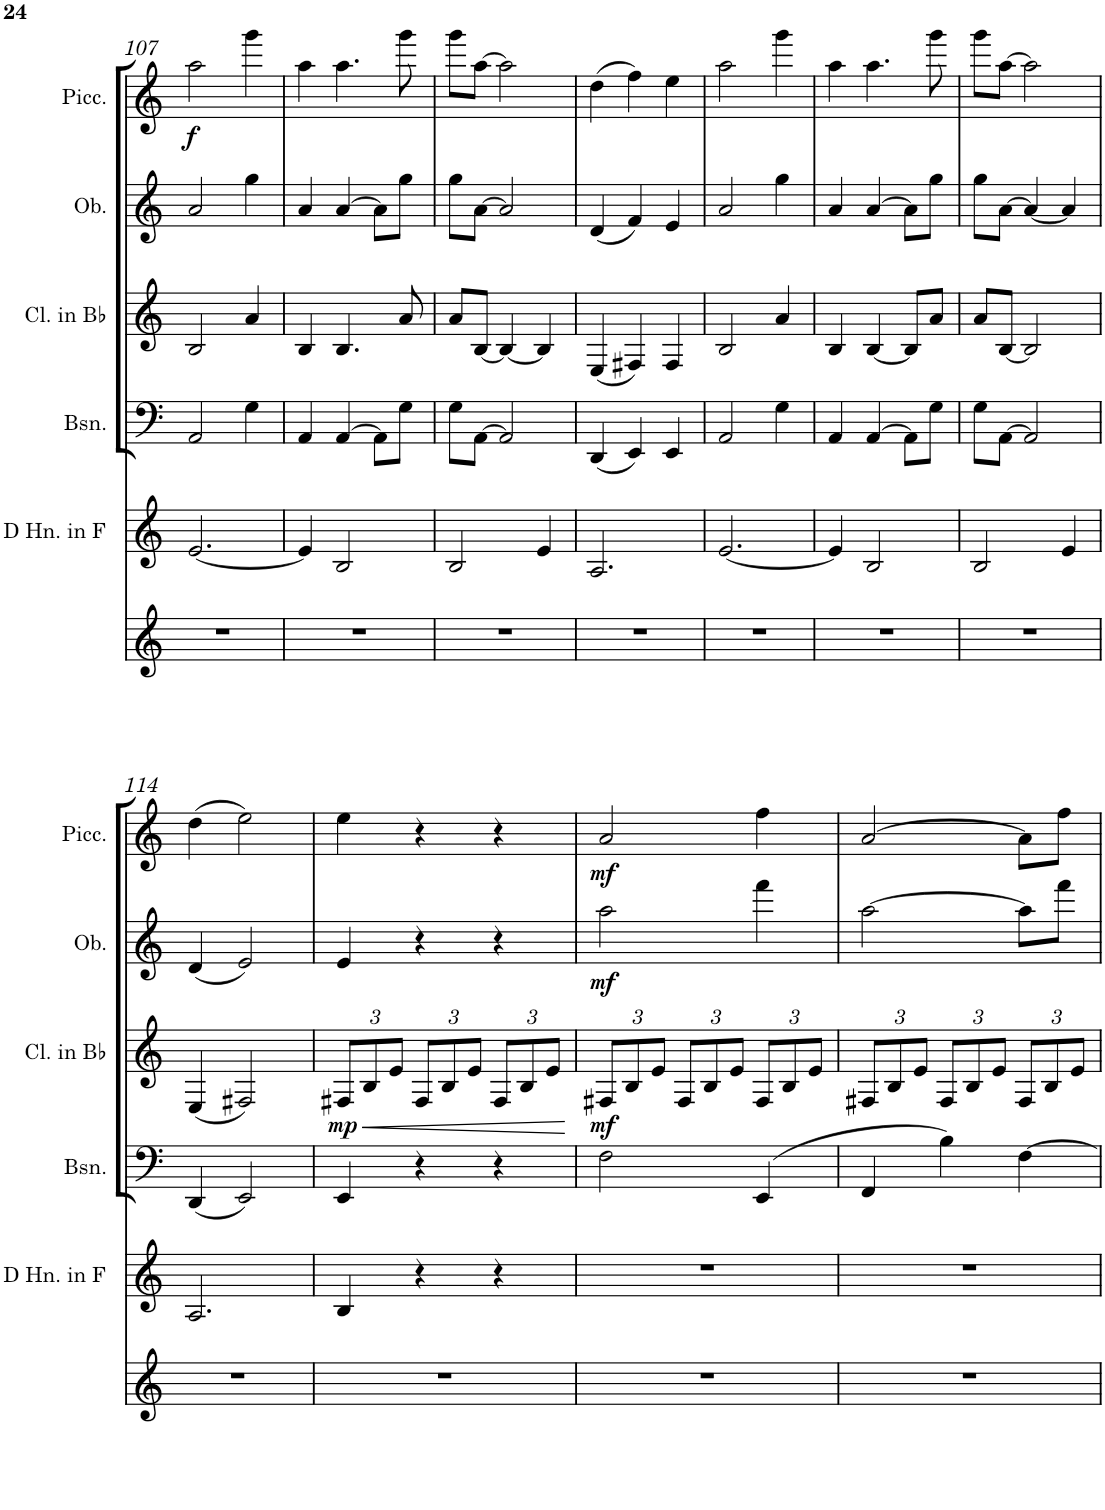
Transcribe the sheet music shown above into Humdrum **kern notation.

**kern	**kern	**kern	**kern	**dynam	**kern	**dynam	**kern	**dynam
*part6	*part5	*part4	*part3	*part3	*part2	*part2	*part1	*part1
*staff6	*staff5	*staff4	*staff3	*staff3	*staff2	*staff2	*staff1	*staff1
*I"Cues	*I"Horn in F	*I"Bassoon	*I"Clarinet in Bb	*	*I"Oboe	*	*I"Flute	*
*	*	*I'Bsn.	*I'Cl. in Bb	*	*I'Ob.	*	*I'Fl.	*
!!LO:PB:g=z
*clefG2	*clefG2	*clefF4	*clefG2	*	*clefG2	*	*clefG2	*
*	*Trd4c7	*	*Trd1c2	*	*	*	*Trd-7c-12	*
*k[]	*k[]	*k[]	*k[]	*	*k[]	*	*k[]	*
*M3/4	*M3/4	*M3/4	*M3/4	*	*M3/4	*	*M3/4	*
=107	=107	=107	=107	=107	=107	=107	=107	=107
!	!	!	!	!	!	!	!	!LO:DY:b
2.r	[2.e/	2AA/	2B/	.	2a/	.	2aa\	f
.	.	4G\	4a/	.	4gg\	.	4ggg\	.
=108	=108	=108	=108	=108	=108	=108	=108	=108
2.r	4e/]	4AA/	4B/	.	4a/	.	4aa\	.
.	2B/	[4AA/	4.B/	.	[4a/	.	4.aa\	.
.	.	8AA\L]	.	.	8a\L]	.	.	.
.	.	8G\J	8a/	.	8gg\J	.	8ggg\	.
=109	=109	=109	=109	=109	=109	=109	=109	=109
2.r	2B/	8G\L	8a/L	.	8gg\L	.	8ggg\L	.
.	.	[8AA\J	[8B/J	.	[8a\J	.	[8aa\J	.
.	.	2AA/]	4B/_	.	2a/]	.	2aa\]	.
.	4e/	.	4B/]	.	.	.	.	.
=110	=110	=110	=110	=110	=110	=110	=110	=110
2.r	2.A/	(4DD/	(4E/	.	(4d/	.	(4dd\	.
.	.	4EE/)	4F#X/)	.	4f/)	.	4ff\)	.
.	.	4EE/	4F#/	.	4e/	.	4ee\	.
=111	=111	=111	=111	=111	=111	=111	=111	=111
2.r	[2.e/	2AA/	2B/	.	2a/	.	2aa\	.
.	.	4G\	4a/	.	4gg\	.	4ggg\	.
=112	=112	=112	=112	=112	=112	=112	=112	=112
2.r	4e/]	4AA/	4B/	.	4a/	.	4aa\	.
.	2B/	[4AA/	[4B/	.	[4a/	.	4.aa\	.
.	.	8AA\L]	8B/L]	.	8a\L]	.	.	.
.	.	8G\J	8a/J	.	8gg\J	.	8ggg\	.
=113	=113	=113	=113	=113	=113	=113	=113	=113
2.r	2B/	8G\L	8a/L	.	8gg\L	.	8ggg\L	.
.	.	[8AA\J	[8B/J	.	[8a\J	.	[8aa\J	.
.	.	2AA/]	2B/]	.	4a/_	.	2aa\]	.
.	4e/	.	.	.	4a/]	.	.	.
!!LO:LB:g=z
=114	=114	=114	=114	=114	=114	=114	=114	=114
2.r	2.A/	(4DD/	(4E/	.	(4d/	.	(4dd\	.
.	.	2EE/)	2F#X/)	.	2e/)	.	2ee\)	.
=115	=115	=115	=115	=115	=115	=115	=115	=115
*	*	*	*Xbrackettup	*	*	*	*	*
!	!	!	!	!LO:HP:b	!	!	!	!
!	!	!	!	!LO:DY:n=1:b	!	!	!	!
2.r	4B/	4EE/	12F#X/L	< mp	4e/	.	4ee\	.
.	.	.	12B/	.	.	.	.	.
.	.	.	12e/J	.	.	.	.	.
.	4r	4r	12F#/L	.	4r	.	4r	.
.	.	.	12B/	.	.	.	.	.
.	.	.	12e/J	.	.	.	.	.
.	4r	4r	12F#/L	.	4r	.	4r	.
.	.	.	12B/	.	.	.	.	.
.	.	.	12e/J	.	.	.	.	.
.	.	.	.	[	.	.	.	.
=116	=116	=116	=116	=116	=116	=116	=116	=116
!	!	!	!	!LO:DY:b	!	!LO:DY:b	!	!LO:DY:b
2.r	2.r	2F\	12F#X/L	mf	2aa\	mf	2a/	mf
.	.	.	12B/	.	.	.	.	.
.	.	.	12e/J	.	.	.	.	.
.	.	.	12F#/L	.	.	.	.	.
.	.	.	12B/	.	.	.	.	.
.	.	.	12e/J	.	.	.	.	.
.	.	(4EE/	12F#/L	.	4fff\	.	4ff\	.
.	.	.	12B/	.	.	.	.	.
.	.	.	12e/J	.	.	.	.	.
=117	=117	=117	=117	=117	=117	=117	=117	=117
2.r	2.r	4FF/	12F#X/L	.	[2aa\	.	[2a/	.
.	.	.	12B/	.	.	.	.	.
.	.	.	12e/J	.	.	.	.	.
.	.	4B\)	12F#/L	.	.	.	.	.
.	.	.	12B/	.	.	.	.	.
.	.	.	12e/J	.	.	.	.	.
.	.	[4F\	12F#/L	.	8aa\L]	.	8a\L]	.
.	.	.	12B/	.	.	.	.	.
.	.	.	.	.	8fff\J	.	8ff\J	.
.	.	.	12e/J	.	.	.	.	.
=	=	=	=	=	=	=	=	=
*-	*-	*-	*-	*-	*-	*-	*-	*-
